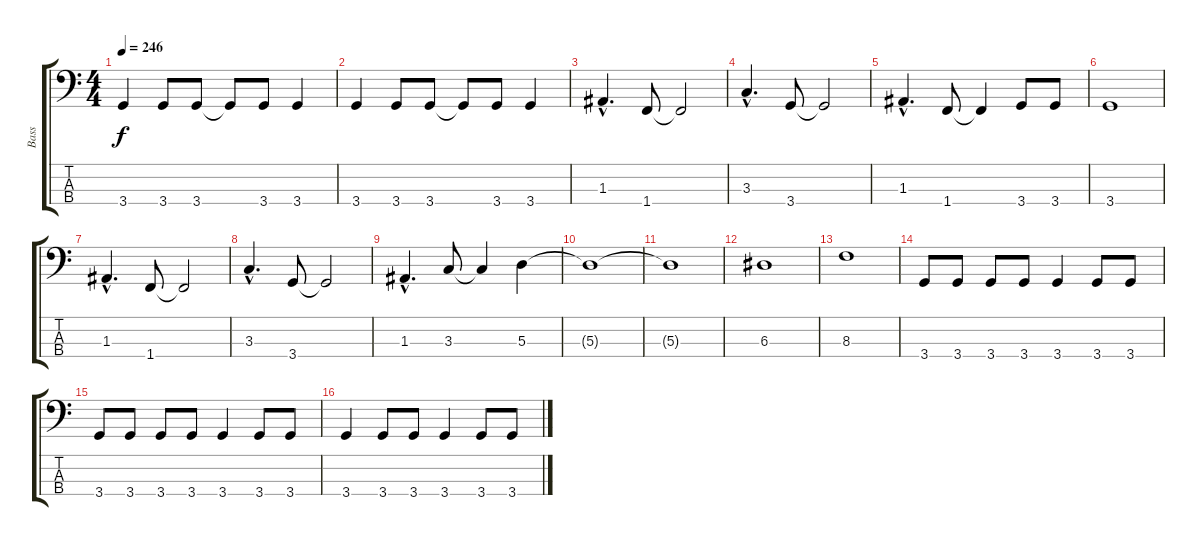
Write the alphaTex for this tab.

\track ("Bass" "Bass") {instrument electricbassfinger}
\staff {score tabs}
\tuning (G2 D2 A1 E1) {hide}
\ts (4 4)
\tempo 246
\clef f4
\ks c
3.4.4{dy f} 3.4.8 3.4.8 3.4{t}.8 3.4.8 3.4.4 |
3.4.4 3.4.8 3.4.8 3.4{t}.8 3.4.8 3.4.4 |
1.3{hac}.4{d} 1.4.8 1.4{t}.2 |
3.3{hac}.4{d} 3.4.8 3.4{t}.2 |
1.3{hac}.4{d} 1.4.8 1.4{t}.4 3.4.8 3.4.8 |
3.4.1 |
1.3{hac}.4{d} 1.4.8 1.4{t}.2 |
3.3{hac}.4{d} 3.4.8 3.4{t}.2 |
1.3{hac}.4{d} 3.3.8 3.3{t}.4 5.3.4 |
5.3{t}.1 |
5.3{t}.1 |
6.3.1 |
8.3.1 |
3.4.8 3.4.8 3.4.8 3.4.8 3.4.4 3.4.8 3.4.8 |
3.4.8 3.4.8 3.4.8 3.4.8 3.4.4 3.4.8 3.4.8 |
3.4.4 3.4.8 3.4.8 3.4.4 3.4.8 3.4.8
